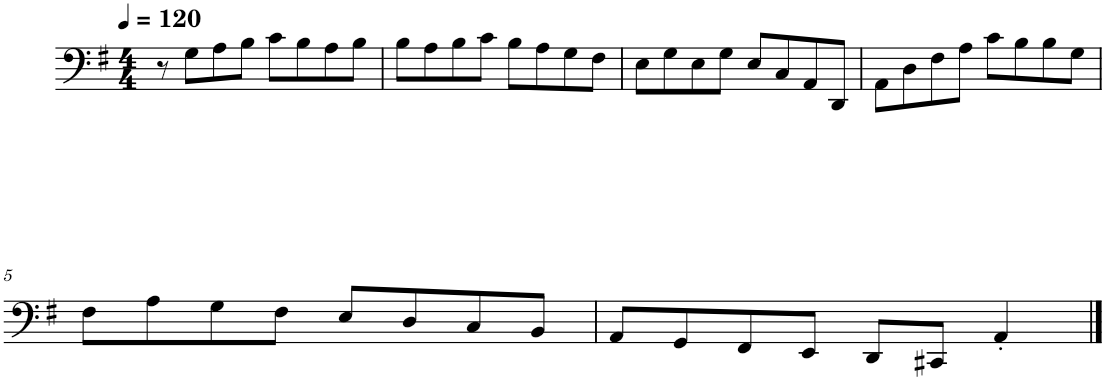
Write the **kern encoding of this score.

**kern
*part1
*staff1
*I"Piano
*I'Pno.
*clefF4
*k[f#]
*M4/4
*MM120
=1
8r
8G\L
8A\
8B\J
8c\L
8B\
8A\
8B\J
=2
8B\L
8A\
8B\
8c\J
8B\L
8A\
8G\
8F#\J
=3
8E\L
8G\
8E\
8G\J
8E/L
8C/
8AA/
8DD/J
=4
8AA\L
8D\
8F#\
8A\J
8c\L
8B\
8B\
8G\J
!!LO:LB:g=z
=5
8F#\L
8A\
8G\
8F#\J
8E/L
8D/
8C/
8BB/J
=6
8AA/L
8GG/
8FF#/
8EE/J
8DD/L
8CC#X/J
4AA'/
==
*-
